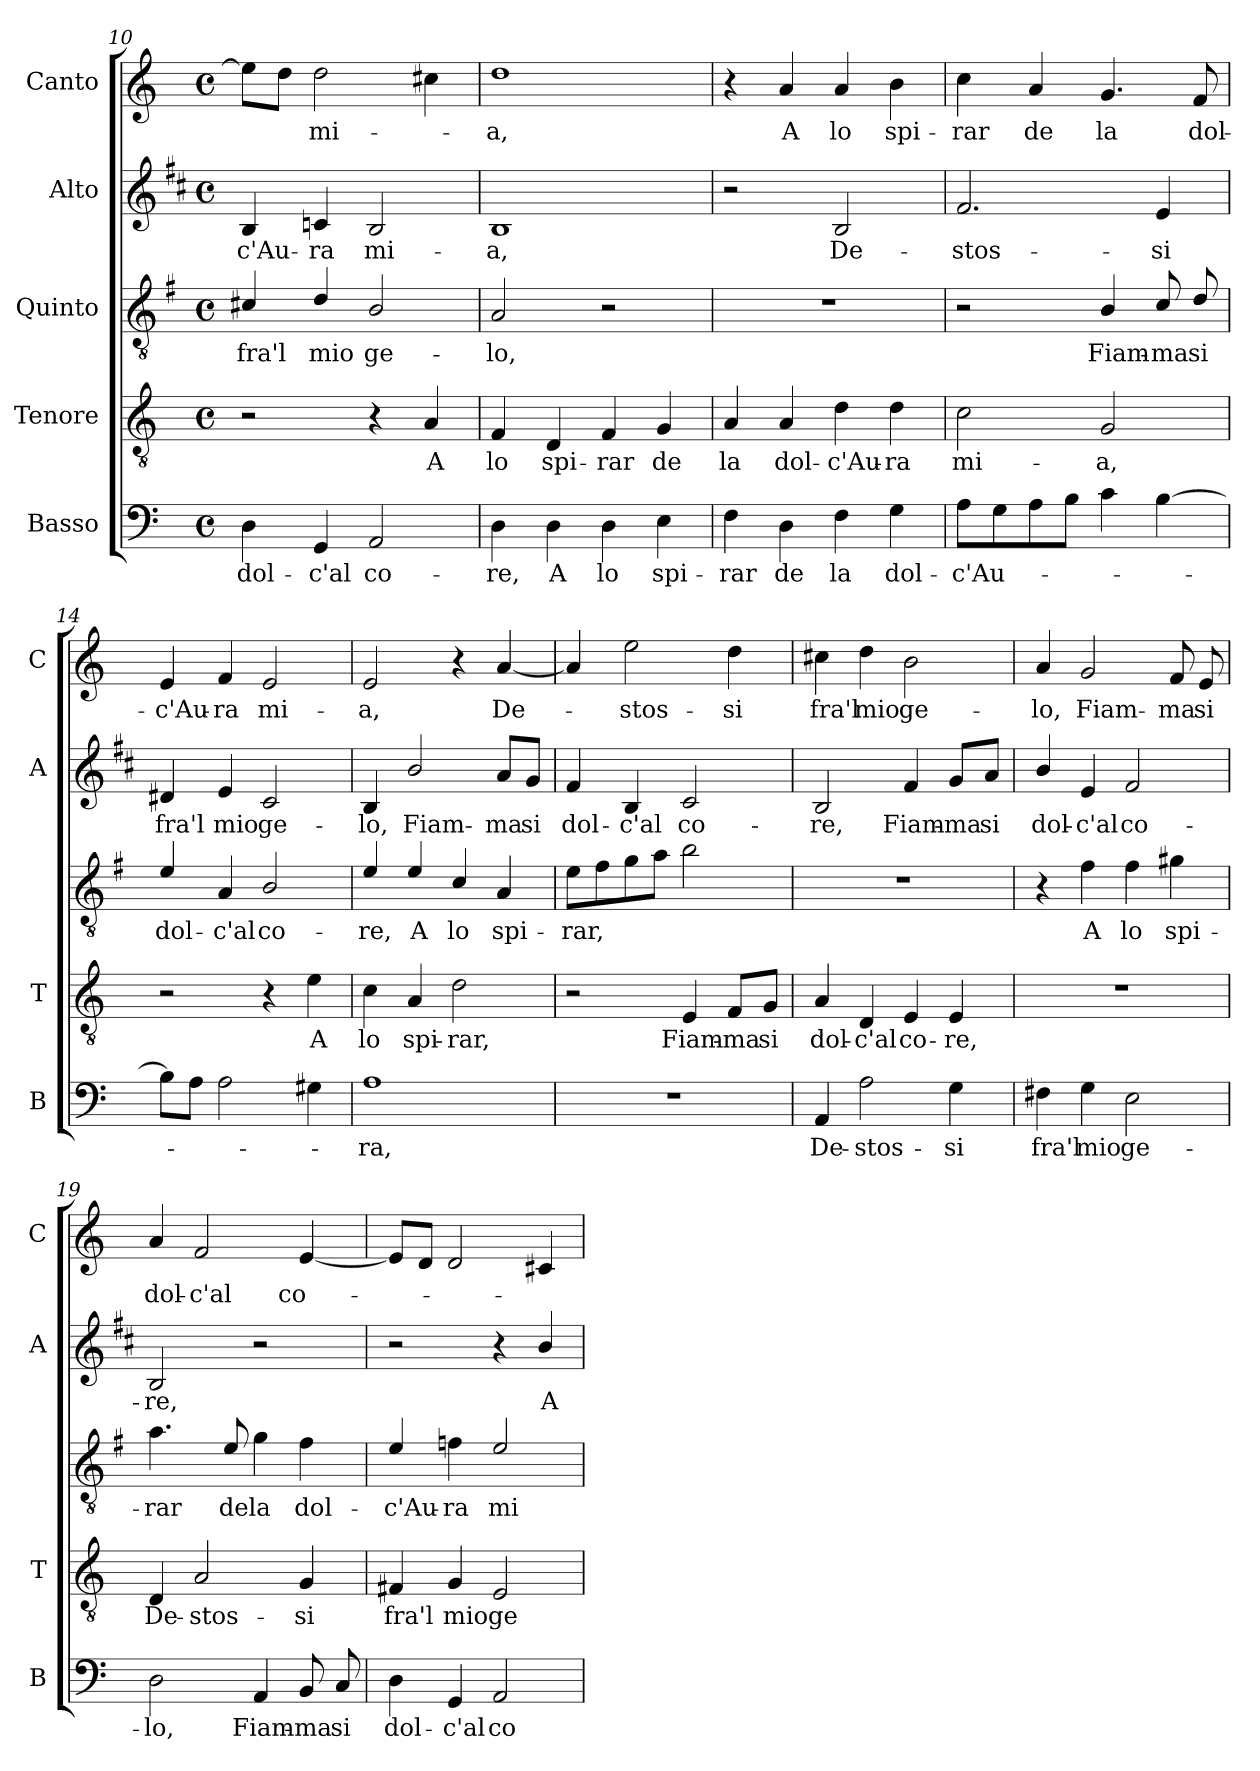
**kern	**text	**kern	**text	**kern	**text	**kern	**text	**kern	**text
*part5	*part5	*part4	*part4	*part3	*part3	*part2	*part2	*part1	*part1
*staff5	*staff5	*staff4	*staff4	*staff3	*staff3	*staff2	*staff2	*staff1	*staff1
*I"Basso	*	*I"Tenore	*	*I"Quinto	*	*I"Alto	*	*I"Canto	*
*I'B	*	*I'T	*	*	*	*I'A	*	*I'C	*
*clefF4	*	*clefGv2	*	*clefGv2	*	*clefG2	*	*clefG2	*
*	*	*	*	*ITrd4c7	*	*ITrd1c2	*	*	*
*k[]	*	*k[]	*	*k[]	*	*k[]	*	*k[]	*
*C:	*	*C:	*	*C:	*	*C:	*	*C:	*
*M4/4	*	*M4/4	*	*M4/4	*	*M4/4	*	*M4/4	*
*met(c)	*	*met(c)	*	*met(c)	*	*met(c)	*	*met(c)	*
=10	=10	=10	=10	=10	=10	=10	=10	=10	=10
!	!LO:LY:b	!	!	!	!LO:LY:b	!	!LO:LY:b	!	!
4D\	dol-	2r	.	4F#X/	fra'l	4A/	-c'Au-	8ee\L]	.
.	.	.	.	.	.	.	.	8dd\J	.
!	!LO:LY:b	!	!	!	!LO:LY:b	!	!LO:LY:b	!	!LO:LY:b
4GG/	-c'al	.	.	4G/	mio	4B-X/	-ra	2dd\	mi-
!	!LO:LY:b	!	!	!	!LO:LY:b	!	!LO:LY:b	!	!
2AA/	co-	4r	.	2E/	ge-	2A/	mi-	.	.
!	!	!	!LO:LY:b	!	!	!	!	!	!
.	.	4A/	A	.	.	.	.	4cc#X\	.
=11	=11	=11	=11	=11	=11	=11	=11	=11	=11
!	!LO:LY:b	!	!LO:LY:b	!	!LO:LY:b	!	!LO:LY:b	!	!LO:LY:b
4D\	-re,	4F/	lo	2D/	-lo,	1A	-a,	1dd	-a,
!	!LO:LY:b	!	!LO:LY:b	!	!	!	!	!	!
4D\	A	4D/	spi-	.	.	.	.	.	.
!	!LO:LY:b	!	!LO:LY:b	!	!	!	!	!	!
4D\	lo	4F/	-rar	2r	.	.	.	.	.
!	!LO:LY:b	!	!LO:LY:b	!	!	!	!	!	!
4E\	spi-	4G/	de	.	.	.	.	.	.
=12	=12	=12	=12	=12	=12	=12	=12	=12	=12
!	!LO:LY:b	!	!LO:LY:b	!	!	!	!	!	!
4F\	-rar	4A/	la	1r	.	2r	.	4r	.
!	!LO:LY:b	!	!LO:LY:b	!	!	!	!	!	!LO:LY:b
4D\	de	4A/	dol-	.	.	.	.	4a/	A
!	!LO:LY:b	!	!LO:LY:b	!	!	!	!LO:LY:b	!	!LO:LY:b
4F\	la	4d\	-c'Au-	.	.	2A/	De-	4a/	lo
!	!LO:LY:b	!	!LO:LY:b	!	!	!	!	!	!LO:LY:b
4G\	dol-	4d\	-ra	.	.	.	.	4b\	spi-
=13	=13	=13	=13	=13	=13	=13	=13	=13	=13
!	!LO:LY:b	!	!LO:LY:b	!	!	!	!LO:LY:b	!	!LO:LY:b
8A\L	-c'Au-	2c\	mi-	2r	.	2.e/	-stos-	4cc\	-rar
8G\	.	.	.	.	.	.	.	.	.
!	!	!	!	!	!	!	!	!	!LO:LY:b
8A\	.	.	.	.	.	.	.	4a/	de
8B\J	.	.	.	.	.	.	.	.	.
!	!	!	!LO:LY:b	!	!LO:LY:b	!	!	!	!LO:LY:b
4c\	.	2G/	-a,	4E/	Fiam-	.	.	4.g/	la
!	!	!	!	!	!LO:LY:b	!	!LO:LY:b	!	!
[4B\	.	.	.	8F/	-ma	4d/	-si	.	.
!	!	!	!	!	!LO:LY:b	!	!	!	!LO:LY:b
.	.	.	.	8G/	si	.	.	8f/	dol-
!!LO:LB:g=z
=14	=14	=14	=14	=14	=14	=14	=14	=14	=14
!	!	!	!	!	!LO:LY:b	!	!LO:LY:b	!	!LO:LY:b
8B\L]	.	2r	.	4A/	dol-	4c#X/	fra'l	4e/	-c'Au-
8A\J	.	.	.	.	.	.	.	.	.
!	!	!	!	!	!LO:LY:b	!	!LO:LY:b	!	!LO:LY:b
2A\	.	.	.	4D/	-c'al	4d/	mio	4f/	-ra
!	!	!	!	!	!LO:LY:b	!	!LO:LY:b	!	!LO:LY:b
.	.	4r	.	2E/	co-	2B/	ge-	2e/	mi-
!	!	!	!LO:LY:b	!	!	!	!	!	!
4G#X\	.	4e\	A	.	.	.	.	.	.
=15	=15	=15	=15	=15	=15	=15	=15	=15	=15
!	!LO:LY:b	!	!LO:LY:b	!	!LO:LY:b	!	!LO:LY:b	!	!LO:LY:b
1A	-ra,	4c\	lo	4A/	-re,	4A/	-lo,	2e/	-a,
!	!	!	!LO:LY:b	!	!LO:LY:b	!	!LO:LY:b	!	!
.	.	4A/	spi-	4A/	A	2a/	Fiam-	.	.
!	!	!	!LO:LY:b	!	!LO:LY:b	!	!	!	!
.	.	2d\	-rar,	4F/	lo	.	.	4r	.
!	!	!	!	!	!LO:LY:b	!	!LO:LY:b	!	!LO:LY:b
.	.	.	.	4D/	spi-	8g/L	-ma	[4a/	De-
!	!	!	!	!	!	!	!LO:LY:b	!	!
.	.	.	.	.	.	8f/J	si	.	.
=16	=16	=16	=16	=16	=16	=16	=16	=16	=16
!	!	!	!	!	!LO:LY:b	!	!LO:LY:b	!	!
1r	.	2r	.	8A\L	-rar,	4e/	dol-	4a/]	.
.	.	.	.	8B\	.	.	.	.	.
!	!	!	!	!	!	!	!LO:LY:b	!	!LO:LY:b
.	.	.	.	8c\	.	4A/	-c'al	2ee\	-stos-
.	.	.	.	8d\J	.	.	.	.	.
!	!	!	!LO:LY:b	!	!	!	!LO:LY:b	!	!
.	.	4E/	Fiam-	2e\	.	2B/	co-	.	.
!	!	!	!LO:LY:b	!	!	!	!	!	!LO:LY:b
.	.	8F/L	-ma	.	.	.	.	4dd\	-si
!	!	!	!LO:LY:b	!	!	!	!	!	!
.	.	8G/J	si	.	.	.	.	.	.
=17	=17	=17	=17	=17	=17	=17	=17	=17	=17
!	!LO:LY:b	!	!LO:LY:b	!	!	!	!LO:LY:b	!	!LO:LY:b
4AA/	De-	4A/	dol-	1r	.	2A/	-re,	4cc#X\	fra'l
!	!LO:LY:b	!	!LO:LY:b	!	!	!	!	!	!LO:LY:b
2A\	-stos-	4D/	-c'al	.	.	.	.	4dd\	mio
!	!	!	!LO:LY:b	!	!	!	!LO:LY:b	!	!LO:LY:b
.	.	4E/	co-	.	.	4e/	Fiam-	2b\	ge-
!	!LO:LY:b	!	!LO:LY:b	!	!	!	!LO:LY:b	!	!
4G\	-si	4E/	-re,	.	.	8f/L	-ma	.	.
!	!	!	!	!	!	!	!LO:LY:b	!	!
.	.	.	.	.	.	8g/J	si	.	.
=18	=18	=18	=18	=18	=18	=18	=18	=18	=18
!	!LO:LY:b	!	!	!	!	!	!LO:LY:b	!	!LO:LY:b
4F#X\	fra'l	1r	.	4r	.	4a/	dol-	4a/	-lo,
!	!LO:LY:b	!	!	!	!LO:LY:b	!	!LO:LY:b	!	!LO:LY:b
4G\	mio	.	.	4B\	A	4d/	-c'al	2g/	Fiam-
!	!LO:LY:b	!	!	!	!LO:LY:b	!	!LO:LY:b	!	!
2E\	ge-	.	.	4B\	lo	2e/	co-	.	.
!	!	!	!	!	!LO:LY:b	!	!	!	!LO:LY:b
.	.	.	.	4c#X\	spi-	.	.	8f/	-ma
!	!	!	!	!	!	!	!	!	!LO:LY:b
.	.	.	.	.	.	.	.	8e/	si
=19	=19	=19	=19	=19	=19	=19	=19	=19	=19
!	!LO:LY:b	!	!LO:LY:b	!	!LO:LY:b	!	!LO:LY:b	!	!LO:LY:b
2D\	-lo,	4D/	De-	4.d\	-rar	2A/	-re,	4a/	dol-
!	!	!	!LO:LY:b	!	!	!	!	!	!LO:LY:b
.	.	2A/	-stos-	.	.	.	.	2f/	-c'al
!	!	!	!	!	!LO:LY:b	!	!	!	!
.	.	.	.	8A/	de	.	.	.	.
!	!LO:LY:b	!	!	!	!LO:LY:b	!	!	!	!
4AA/	Fiam-	.	.	4c\	la	2r	.	.	.
!	!LO:LY:b	!	!LO:LY:b	!	!LO:LY:b	!	!	!	!LO:LY:b
8BB/	-ma	4G/	-si	4B\	dol-	.	.	[4e/	co-
!	!LO:LY:b	!	!	!	!	!	!	!	!
8C/	si	.	.	.	.	.	.	.	.
!!LO:PB:g=z
=20	=20	=20	=20	=20	=20	=20	=20	=20	=20
!	!LO:LY:b	!	!LO:LY:b	!	!LO:LY:b	!	!	!	!
4D\	dol-	4F#X/	fra'l	4A/	-c'Au-	2r	.	8e/L]	.
.	.	.	.	.	.	.	.	8d/J	.
!	!LO:LY:b	!	!LO:LY:b	!	!LO:LY:b	!	!	!	!
4GG/	-c'al	4G/	mio	4B-X\	-ra	.	.	2d/	.
!	!LO:LY:b	!	!LO:LY:b	!	!LO:LY:b	!	!	!	!
2AA/	co-	2E/	ge-	2A/	mi-	4r	.	.	.
!	!	!	!	!	!	!	!LO:LY:b	!	!
.	.	.	.	.	.	4a/	A	4c#X/	.
=	=	=	=	=	=	=	=	=	=
*-	*-	*-	*-	*-	*-	*-	*-	*-	*-
